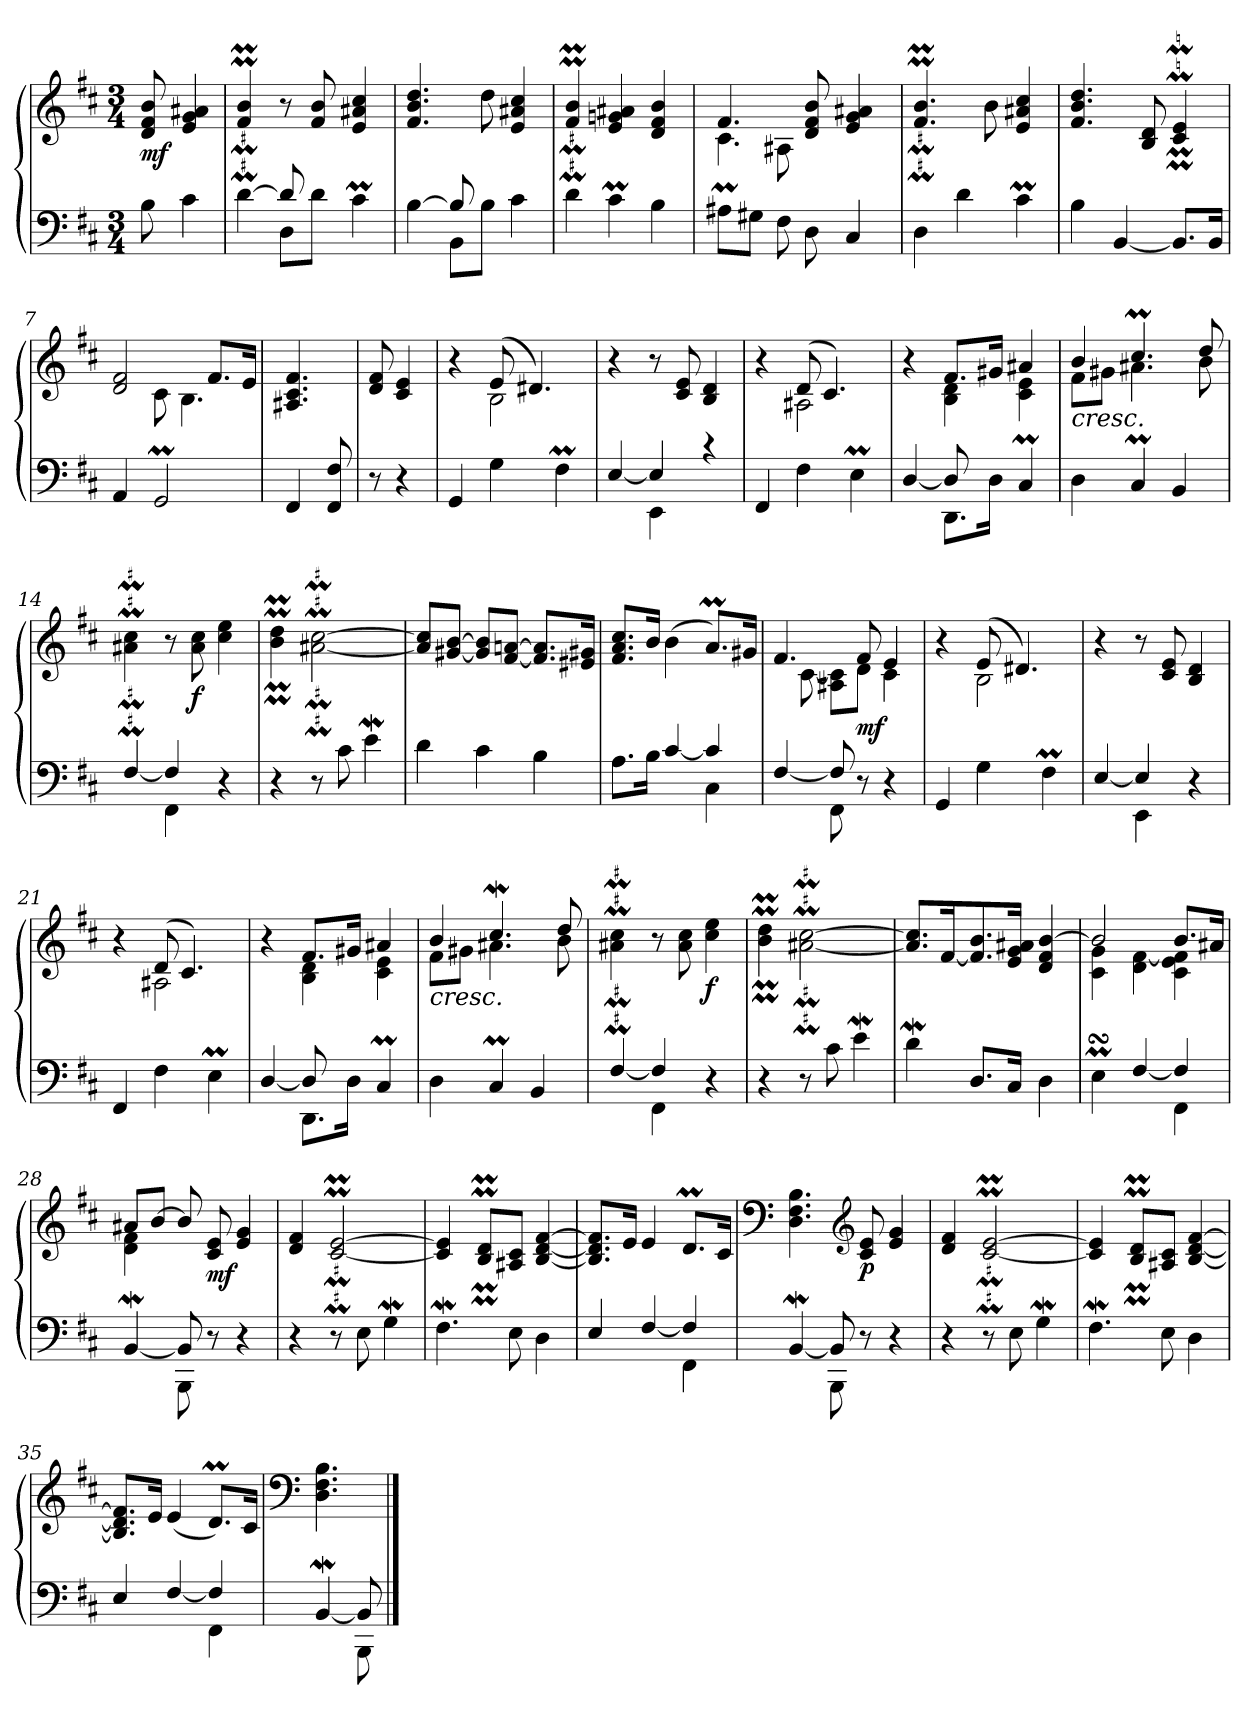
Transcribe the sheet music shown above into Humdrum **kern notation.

**kern	**kern	**dynam
*part1	*part1	*part1
*staff2	*staff1	*staff1/2
*clefF4	*clefG2	*
*k[f#c#]	*k[f#c#]	*
*D:	*D:	*
*M3/4	*M3/4	*
=	=	=
!	!	!LO:DY:b
8B<\	8d/> 8f#/> 8b/>	mf
4c#\	4e/> 4g/> 4a#X/>	.
=1	=1	=1
*^	*	*
[<4d\	4ryy	4f#/M> 4b/M>	.
8d/]	8D\L	8r	.
8ryy	8d\J	8f#/> 8b/>	.
4c#m\	4ryy	4e/> 4a#X/> 4cc#/>	.
=2	=2	=2	=2
[<4B<\	4ryy	4.f#/> 4.b/> 4.dd/>	.
8B/]	8BB\L	.	.
8ryy	8B\J	8dd\	.
4c#<\	4ryy	4e/ 4a#X/ 4cc#/	.
*v	*v	*	*
=3	=3	=3
4d\	4f#/M>> 4b/M>>	.
4c#m\	4e/ 4g/ 4a#X/	.
4B<\	4d/ 4f#/ 4b/	.
=4	=4	=4
*	*^	*
*	*	*^	*
8A#Xm<\L	4.f#>/	4.c#\	4ryy	.
8G#X\J	.	.	.	.
8F#\	.	.	8A#X>\	.
8D<\	8d/ 8f#/ 8b/	8ryy	8ryy	.
4C#/	4e/ 4g/ 4a#X/	4ryy	8ryy	.
.	.	.	8ryy	.
*	*v	*v	*v	*
!!LO:LB:g=z
=5	=5	=5
4D\	4.f#/M 4.b/M	.
4d\	.	.
.	8b>\	.
4c#m\	4e/ 4a#X/ 4cc#/	.
=6	=6	=6
4B<\	4.f#/ 4.b/ 4.dd/	.
[4BB</	.	.
.	8B/>> 8d/>>	.
8.BB/L]	4c#/m 4e/m	.
16BB</Jk	.	.
=7	=7	=7
*	*^	*
4AA/	2d/>> 2f#/>>	4ryy	.
2GGM/	.	8c#\	.
.	.	4.B\	.
.	8.f#/L	.	.
.	16e/Jk	.	.
*	*v	*v	*
=8	=8	=8
4FF#</	4.A#X/ 4.c#/ 4.f#/	.
8FF#/ 8F#/	.	.
!!LO:LB:g=z
=8X1	=8X1	=8X1
8r	8d/>> 8f#/>>	.
4r	4c#/ 4e/	.
=9	=9	=9
*	*^	*
4GG</	4r	4ryy	.
4G\	(>8e/	2B\	.
.	4.d#X/)	.	.
4F#m\	.	.	.
*	*v	*v	*
=10	=10	=10
*^	*	*
[>4E</	4ryy	4r	.
4E/]	4EE\	8r	.
.	.	8c#/>> 8e/>>	.
4rc	4ryy	4B/ 4d/	.
*v	*v	*	*
=11	=11	=11
*	*^	*
4FF#/	4r	4ryy	.
4F#\	(>8d/	2A#X\	.
.	4.c#/)	.	.
4EM\	.	.	.
=12	=12	=12	=12
*^	*	*	*
[>4D</	4ryy	4r	4ryy	.
8D/]	8.DD\L	8.f#>/L	4B\ 4d\	.
8ryy	.	.	.	.
.	16D\Jk	16g#X/Jk	.	.
4C#m/	4ryy	4a#X>/	4c#\ 4e\	.
!!LO:LB:g=z	!!
=13	=13	=13	=13	=13
!	!	!LO:TX:b:i:t=cresc.	!	!
*v	*v	*	*	*
4D\	4b>/	8f#\L	.
.	.	8g#X\J	.
4C#m/	4.cc#m>/	4.a#X\	.
4BB/	.	.	.
.	8dd>/	8b\	.
*	*v	*v	*
=14	=14	=14
*^	*	*
[>4F#</	4ryy	4a#X\M 4cc#\M	.
4F#/]	4FF#\	8r	.
!	!	!	!LO:DY:b
.	.	8a#\>> 8cc#\>>	f
4r	4ryy	4cc#\ 4ee\	.
*v	*v	*	*
=15	=15	=15
4r	4b\M 4dd\M	.
8r	[2a#X\M [2cc#\M	.
8c#\	.	.
4eW\	.	.
=16	=16	=16
4d\	8a#/] 8cc#/]L	.
.	[8g#/>> [8b/>>J	.
4c#\	8g#/] 8b/]L	.
.	[8f#/ [8an/J	.
4B\	8.f#/] 8.a/]L	.
.	16e#X/ 16g#X/Jk	.
!!LO:PB:g=z
=17	=17	=17
*^	*	*
8.A<\L	4ryy	8.f#/> 8.a/> 8.cc#/>L	.
16B\Jk	.	16b/Jk	.
[>4c#/	4ryy	(>4b>\	.
4c#/]	4C#\	8.aM>/L)	.
.	.	16g#X/Jk	.
=18	=18	=18	=18
*	*	*^	*
[>4F#/	4ryy	4.f#>/	8ryy	.
.	.	.	[<8c#\	.
8F#/]	8FF#\	.	8A#X\ 8c#\]L	.
!	!	!	!	!LO:DY:b
8r	8ryy	8f#>>/	8d\J	mf
4r	4ryy	4e/	4c#\	.
*v	*v	*	*	*
=19	=19	=19	=19
4GG</	4r	4ryy	.
4G\	(>8e/	2B\	.
.	4.d#X/)	.	.
4F#m\	.	.	.
*	*v	*v	*
=20	=20	=20
*^	*	*
[>4E</	4ryy	4r	.
4E/]	4EE\	8r	.
.	.	8c#/ 8e/	.
4r	4ryy	4B/ 4d/	.
*v	*v	*	*
!!LO:LB:g=z
=21	=21	=21
*	*^	*
4FF#</	4r	4ryy	.
4F#\	(>8d/	2A#X\	.
.	4.c#/)	.	.
4EM\	.	.	.
=22	=22	=22	=22
*^	*	*	*
[>4D</	4ryy	4r	4ryy	.
8D/]	8.DD\L	8.f#>/L	4B\ 4d\	.
8ryy	.	.	.	.
.	16D\Jk	16g#X/Jk	.	.
4C#m/	4ryy	4a#X>/	4c#\ 4e\	.
=23	=23	=23	=23	=23
!	!	!LO:TX:b:i:t=cresc.	!	!
*v	*v	*	*	*
4D\	4b/	8f#\L	.
.	.	8g#X\J	.
4C#m/	4.cc#W/	4.a#X\	.
4BB/	.	.	.
.	8dd/	8b\	.
*	*v	*v	*
=24	=24	=24
*^	*	*
[>4F#</	4ryy	4a#X\M 4cc#\M	.
4F#/]	4FF#\	8r	.
.	.	8a#\>> 8cc#\>>	.
!	!	!	!LO:DY:b
4r	4ryy	4cc#\ 4ee\	f
*v	*v	*	*
!!LO:LB:g=z
=25	=25	=25
4r	4b\M 4dd\M	.
8r	[2a#X\M [2cc#\M	.
8c#\	.	.
4eW\	.	.
=26	=26	=26
4dw\	8.a#/] 8.cc#/]L	.
.	[16f#>/k	.
8.D</L	8.f#/] 8.b/	.
16C#/Jk	16e/ 16g/ 16a#X/Jk	.
4D\	4d/ 4f#/ [4b/	.
=27	=27	=27
*^	*^	*
4EMsSSS<\	4ryy	2b/]	4c#\ 4g\	.
[>4F#/	4ryy	.	4d\ [<4f#\	.
4F#/]	4FF#\	8.b/L	4c#\ 4e\ 4f#\]	.
.	.	16a#X/Jk	.	.
=28	=28	=28	=28	=28
[>4BBW/	4ryy	8a#X>>>/L	4d\ 4f#\	.
.	.	[>8b/J	.	.
8BB/]	8BBB\	8b/]	4ryy	.
!	!	!	!	!LO:DY:b
8r	8ryy	8c#/>> 8e/>>	.	mf
4r	4ryy	4e/ 4g/	4ryy	.
*v	*v	*	*	*
*	*v	*v	*
!!LO:LB:g=z
=29	=29	=29
4r	4d/ 4f#/	.
8r	[2c#/M [2e/M	.
8E\	.	.
4Gw\	.	.
=30	=30	=30
4.F#W\	4c#/] 4e/]	.
.	8B/M>> 8d/M>>L	.
8E\	8A#X/ 8c#/J	.
4D\	[4B/ [4d/ [4f#/	.
=31	=31	=31
*^	*	*
4E/	4ryy	8.B/] 8.d/] 8.f#/]L	.
.	.	16e/Jk	.
[>4F#/	4ryy	4e>/	.
4F#/]	4FF#\	8.dM/L	.
.	.	16c#/Jk	.
=32	=32	=32	=32
*	*	*clefF4	*
[>4BBW/	4ryy	4.D\ 4.F#\ 4.B\	.
8BB/]	8BBB\	.	.
*	*	*clefG2	*
!	!	!	!LO:DY:b
8r	8ryy	8c#/>> 8e/>>	p
4r	4ryy	4e/ 4g/	.
*v	*v	*	*
!!LO:LB:g=z
=33	=33	=33
4r	4d/ 4f#/	.
8r	[2c#/M [2e/M	.
8E\	.	.
4Gw\	.	.
=34	=34	=34
4.F#W\	4c#/] 4e/]	.
.	8B/M>> 8d/M>>L	.
8E\	8A#X/ 8c#/J	.
4D\	[4B/ [4d/ [4f#/	.
=35	=35	=35
*^	*	*
4E/	4ryy	8.B/] 8.d/] 8.f#/]L	.
.	.	16e/Jk	.
[>4F#/	4ryy	(<4e>/	.
4F#/]	4FF#\	8.dM/L)	.
.	.	16c#/Jk	.
=36	=36	=36	=36
*	*	*clefF4	*
[>4BBW/	4ryy	4.D\ 4.F#\ 4.B\	.
8BB/]	8BBB\	.	.
*v	*v	*	*
==	==	==
*-	*-	*-
